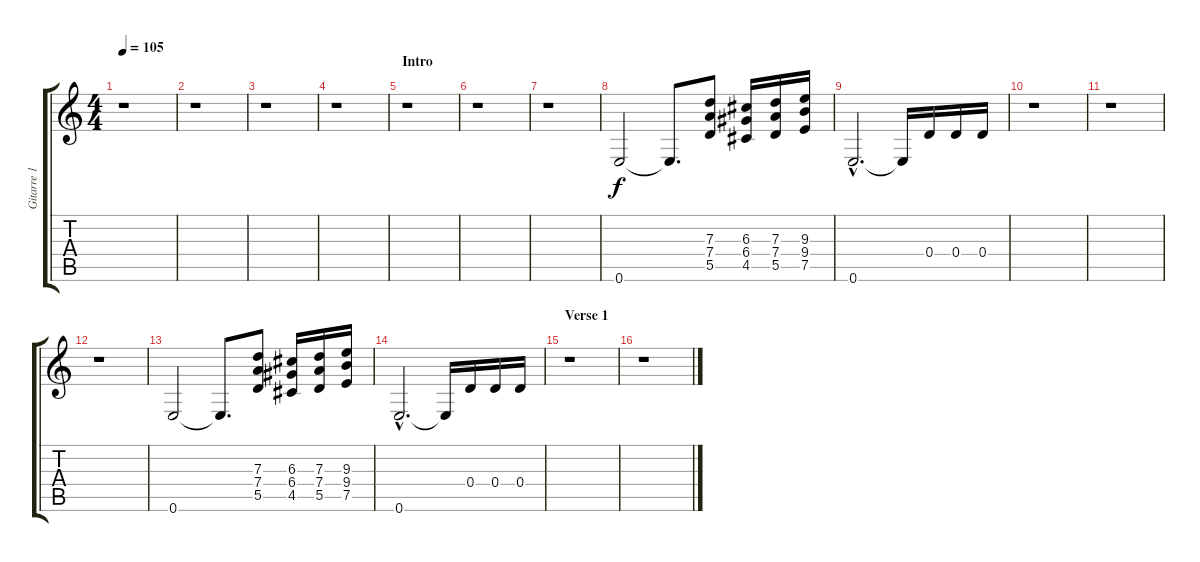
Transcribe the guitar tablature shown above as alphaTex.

\track ("Gitarre 1 - Farin Urlaub" "Gitarre 1 ") {instrument distortionguitar}
\staff {score tabs}
\tuning (E4 B3 G3 D3 A2 E2) {hide}
\ts (4 4)
\tempo 105
\clef g2
\ks c
r.1{dy f instrument distortionguitar} |
r.1 |
r.1 |
r.1 |
\section ("" "Intro")
r.1 |
r.1 |
r.1 |
0.6.2 0.6{t}.8{d} (7.3 7.4 5.5).8 (6.3 6.4 4.5).16 (7.3 7.4 5.5).16 (9.3 9.4 7.5).16 |
0.6{hac}.2{d} 0.6{t}.16 0.4.16 0.4.16 0.4.16 |
r.1 |
r.1 |
r.1 |
0.6.2 0.6{t}.8{d} (7.3 7.4 5.5).8 (6.3 6.4 4.5).16 (7.3 7.4 5.5).16 (9.3 9.4 7.5).16 |
0.6{hac}.2{d} 0.6{t}.16 0.4.16 0.4.16 0.4.16 |
\section ("" "Verse 1")
r.1 |
r.1
